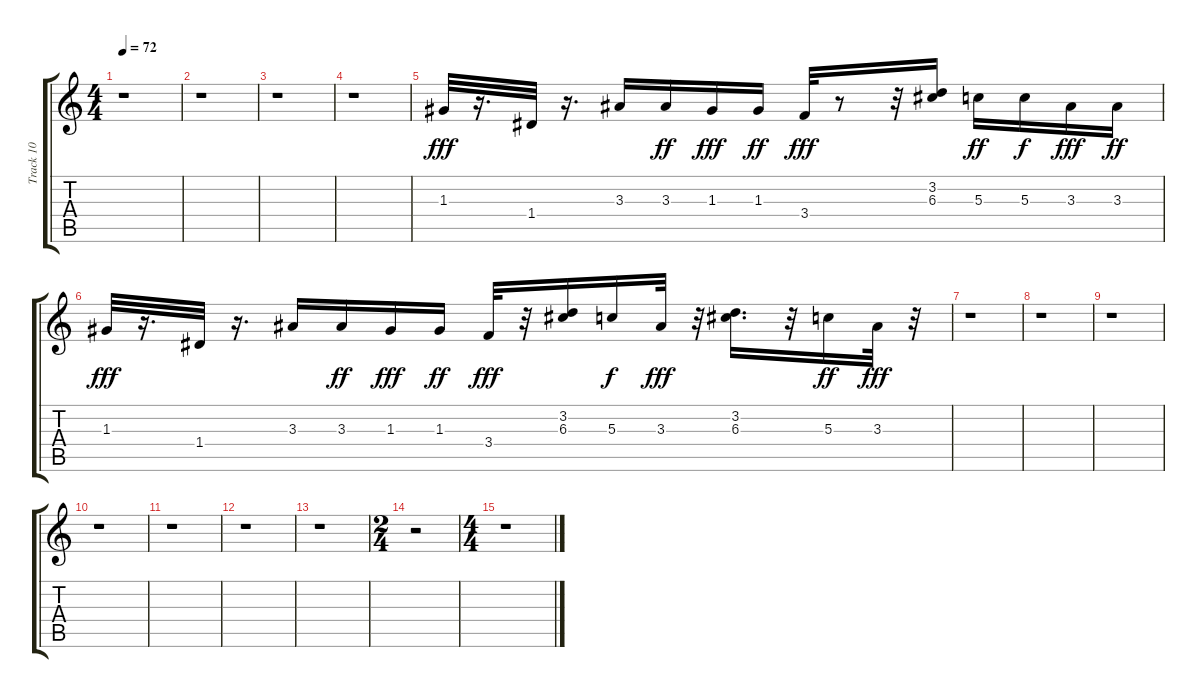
\track ("Track 10" "Track 10") {instrument overdrivenguitar}
\staff {score tabs}
\tuning (E4 B3 G3 D3 A2 E2) {hide}
\ts (4 4)
\tempo 72
\clef g2
\ks c
r.1{dy ff} |
r.1 |
r.1 |
r.1 |
1.3.32{dy fff volume 8} r.16{d} 1.4.32 r.16{d} 3.3.16 3.3.16{dy ff} 1.3.16{dy fff} 1.3.16{dy ff} 3.4.32{dy fff} r.8 r.32 (3.2 6.3).16 5.3.16{dy ff} 5.3.16{dy f} 3.3.16{dy fff} 3.3.16{dy ff} |
1.3.32{dy fff} r.16{d} 1.4.32 r.16{d} 3.3.16 3.3.16{dy ff} 1.3.16{dy fff} 1.3.16{dy ff} 3.4.32{dy fff} r.32 (3.2 6.3).16 5.3.16{dy f} 3.3.32{dy fff} r.32 (3.2 6.3).16{d} r.32 5.3.16{dy ff} 3.3.32{dy fff} r.32 |
r.1 |
r.1 |
r.1 |
r.1 |
r.1 |
r.1 |
r.1 |
\ts (2 4)
r.2 |
\ts (4 4)
r.1
